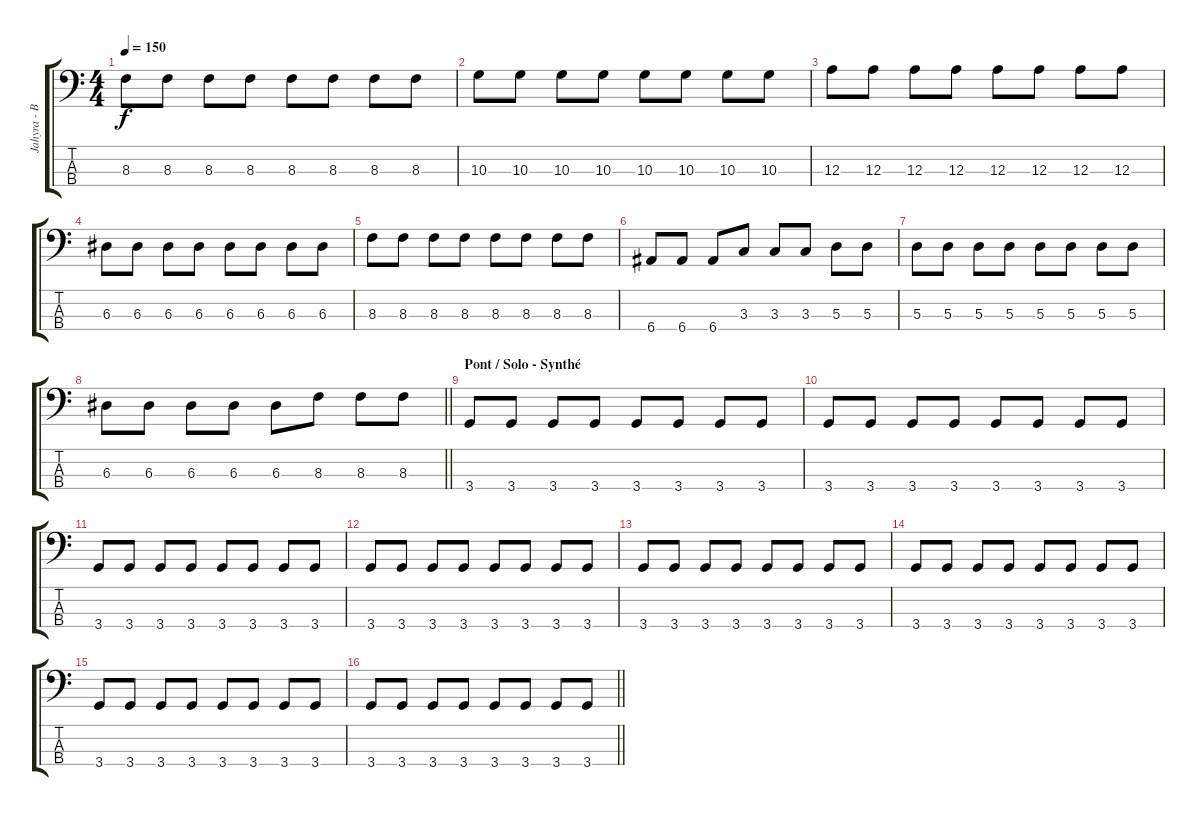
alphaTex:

\track ("Jahyra - Basse" "Jahyra - B") {instrument electricbasspick}
\staff {score tabs}
\tuning (G2 D2 A1 E1) {hide}
\ts (4 4)
\tempo 150
\clef f4
\ks c
8.3.8{dy f} 8.3.8 8.3.8 8.3.8 8.3.8 8.3.8 8.3.8 8.3.8 |
10.3.8 10.3.8 10.3.8 10.3.8 10.3.8 10.3.8 10.3.8 10.3.8 |
12.3.8 12.3.8 12.3.8 12.3.8 12.3.8 12.3.8 12.3.8 12.3.8 |
6.3.8 6.3.8 6.3.8 6.3.8 6.3.8 6.3.8 6.3.8 6.3.8 |
8.3.8 8.3.8 8.3.8 8.3.8 8.3.8 8.3.8 8.3.8 8.3.8 |
6.4.8 6.4.8 6.4.8 3.3.8 3.3.8 3.3.8 5.3.8 5.3.8 |
5.3.8 5.3.8 5.3.8 5.3.8 5.3.8 5.3.8 5.3.8 5.3.8 |
\barLineRight lightlight
6.3.8 6.3.8 6.3.8 6.3.8 6.3.8 8.3.8 8.3.8 8.3.8 |
\section ("" "Pont / Solo - Synthé")
3.4.8 3.4.8 3.4.8 3.4.8 3.4.8 3.4.8 3.4.8 3.4.8 |
3.4.8 3.4.8 3.4.8 3.4.8 3.4.8 3.4.8 3.4.8 3.4.8 |
3.4.8 3.4.8 3.4.8 3.4.8 3.4.8 3.4.8 3.4.8 3.4.8 |
3.4.8 3.4.8 3.4.8 3.4.8 3.4.8 3.4.8 3.4.8 3.4.8 |
3.4.8 3.4.8 3.4.8 3.4.8 3.4.8 3.4.8 3.4.8 3.4.8 |
3.4.8 3.4.8 3.4.8 3.4.8 3.4.8 3.4.8 3.4.8 3.4.8 |
3.4.8 3.4.8 3.4.8 3.4.8 3.4.8 3.4.8 3.4.8 3.4.8 |
\barLineRight lightlight
3.4.8 3.4.8 3.4.8 3.4.8 3.4.8 3.4.8 3.4.8 3.4.8
